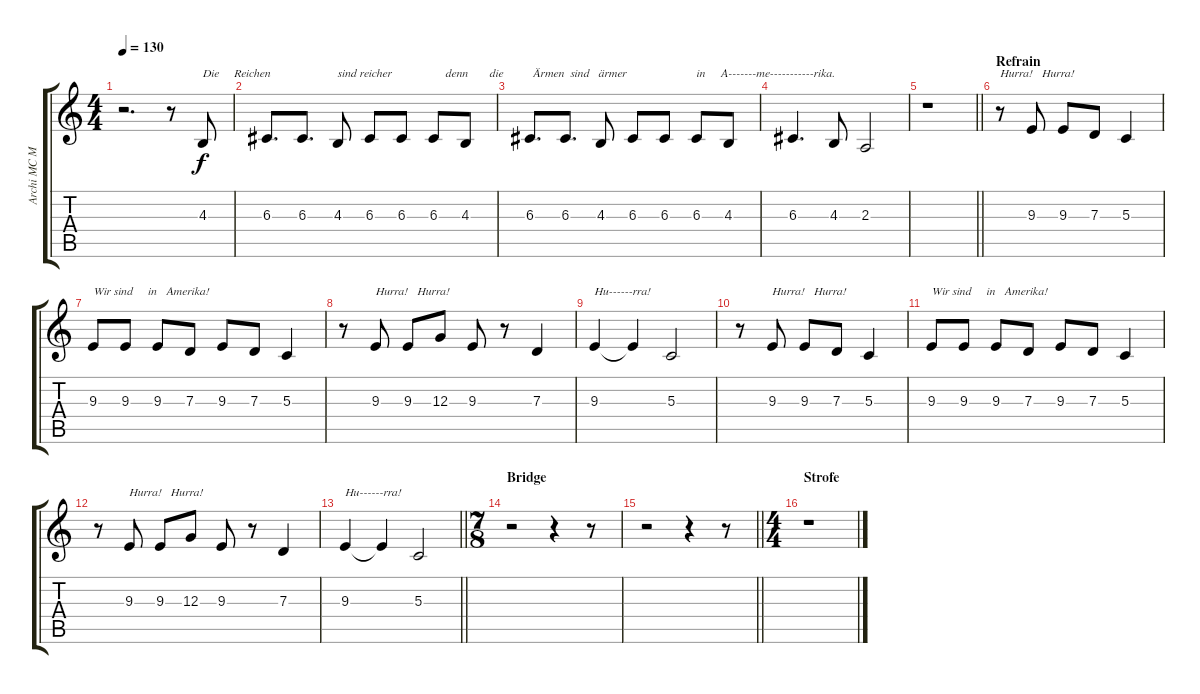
\track ("Archi MC Motherfucka Alert" "Archi MC M") {instrument sopranosax}
\staff {score tabs}
\tuning (E4 B3 G3 D3 A2 E2) {hide}
\ts (4 4)
\tempo 130
\clef g2
\ks c
r.2{d dy f} r.8 4.3.8{txt "Die     Reichen"} |
6.3.8{d} 6.3.8{d} 4.3.8{txt "sind reicher"} 6.3.8 6.3.8 6.3.8{txt "    denn"} 4.3.8{txt "        die"} |
6.3.8{d txt " Ärmen  sind   ärmer"} 6.3.8{d} 4.3.8 6.3.8 6.3.8 6.3.8{txt "in     A-------me-----------rika."} 4.3.8 |
6.3.4{d} 4.3.8 2.3.2 |
\barLineRight lightlight
r.1 |
\section ("" "Refrain")
r.8{txt "Hurra!   Hurra!"} 9.3.8 9.3.8 7.3.8 5.3.4 |
9.3.8{txt "Wir sind     in   Amerika!"} 9.3.8 9.3.8 7.3.8 9.3.8 7.3.8 5.3.4 |
r.8 9.3.8{txt "Hurra!   Hurra!"} 9.3.8 12.3.8 9.3.8 r.8 7.3.4 |
9.3.4{txt "Hu------rra!"} 9.3{t}.4 5.3.2 |
r.8 9.3.8{txt "Hurra!   Hurra!"} 9.3.8 7.3.8 5.3.4 |
9.3.8{txt "Wir sind     in   Amerika!"} 9.3.8 9.3.8 7.3.8 9.3.8 7.3.8 5.3.4 |
r.8 9.3.8{txt "Hurra!   Hurra!"} 9.3.8 12.3.8 9.3.8 r.8 7.3.4 |
\barLineRight lightlight
9.3.4{txt "Hu------rra!"} 9.3{t}.4 5.3.2 |
\ts (7 8)
\section ("" "Bridge")
r.2 r.4 r.8 |
\barLineRight lightlight
r.2 r.4 r.8 |
\ts (4 4)
\section ("" "Strofe")
r.1
